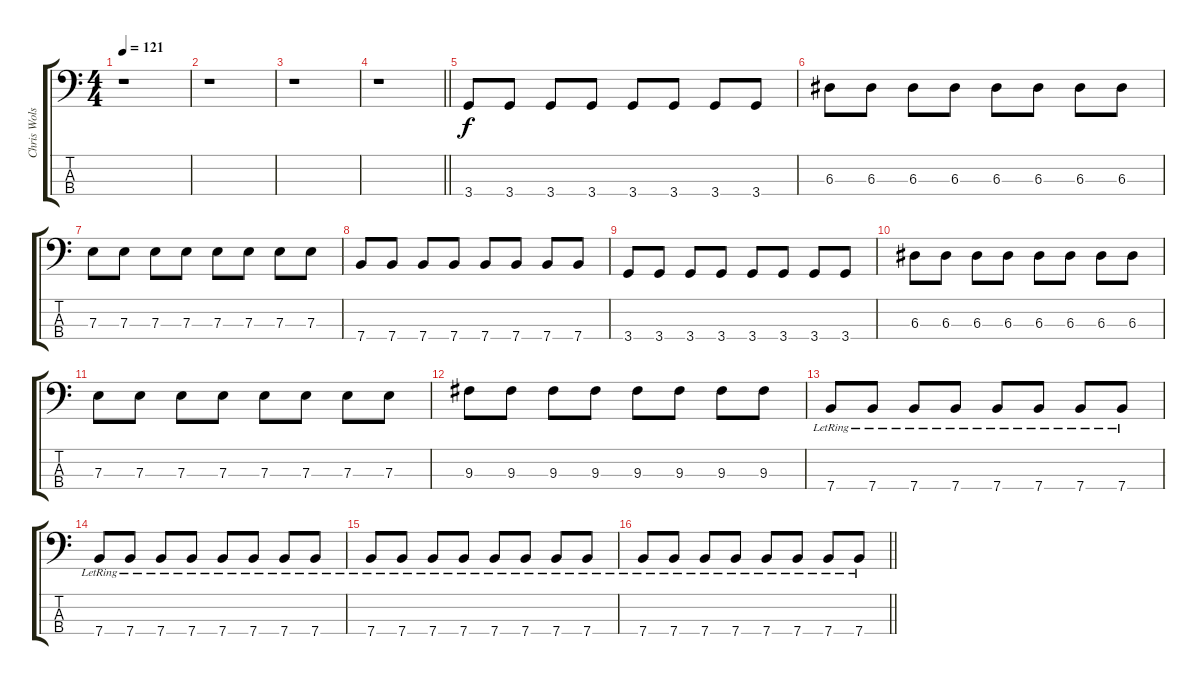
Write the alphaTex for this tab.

\track ("Chris Wolstenholme" "Chris Wols") {instrument electricbassfinger}
\staff {score tabs}
\tuning (G2 D2 A1 E1) {hide}
\ts (4 4)
\tempo 121
\clef f4
\ks c
r.1{dy f} |
r.1 |
r.1 |
\barLineRight lightlight
r.1{volume 1} |
3.4.8{volume 6} 3.4.8 3.4.8 3.4.8 3.4.8 3.4.8 3.4.8 3.4.8 |
6.3.8 6.3.8 6.3.8 6.3.8 6.3.8 6.3.8 6.3.8 6.3.8 |
7.3.8 7.3.8 7.3.8 7.3.8 7.3.8 7.3.8 7.3.8 7.3.8 |
7.4.8 7.4.8 7.4.8 7.4.8 7.4.8 7.4.8 7.4.8 7.4.8 |
3.4.8 3.4.8{volume 8} 3.4.8 3.4.8 3.4.8 3.4.8 3.4.8 3.4.8 |
6.3.8 6.3.8 6.3.8 6.3.8 6.3.8 6.3.8 6.3.8 6.3.8 |
7.3.8 7.3.8 7.3.8 7.3.8 7.3.8 7.3.8 7.3.8 7.3.8 |
9.3.8 9.3.8 9.3.8 9.3.8 9.3.8 9.3.8 9.3.8 9.3.8 |
7.4{lr}.8{volume 9} 7.4{lr}.8 7.4{lr}.8 7.4{lr}.8 7.4{lr}.8 7.4{lr}.8 7.4{lr}.8 7.4{lr}.8 |
7.4{lr}.8 7.4{lr}.8 7.4{lr}.8 7.4{lr}.8 7.4{lr}.8 7.4{lr}.8 7.4{lr}.8 7.4{lr}.8 |
7.4{lr}.8 7.4{lr}.8 7.4{lr}.8 7.4{lr}.8 7.4{lr}.8 7.4{lr}.8 7.4{lr}.8 7.4{lr}.8 |
\barLineRight lightlight
7.4{lr}.8 7.4{lr}.8 7.4{lr}.8 7.4{lr}.8 7.4{lr}.8 7.4{lr}.8 7.4{lr}.8 7.4{lr}.8
